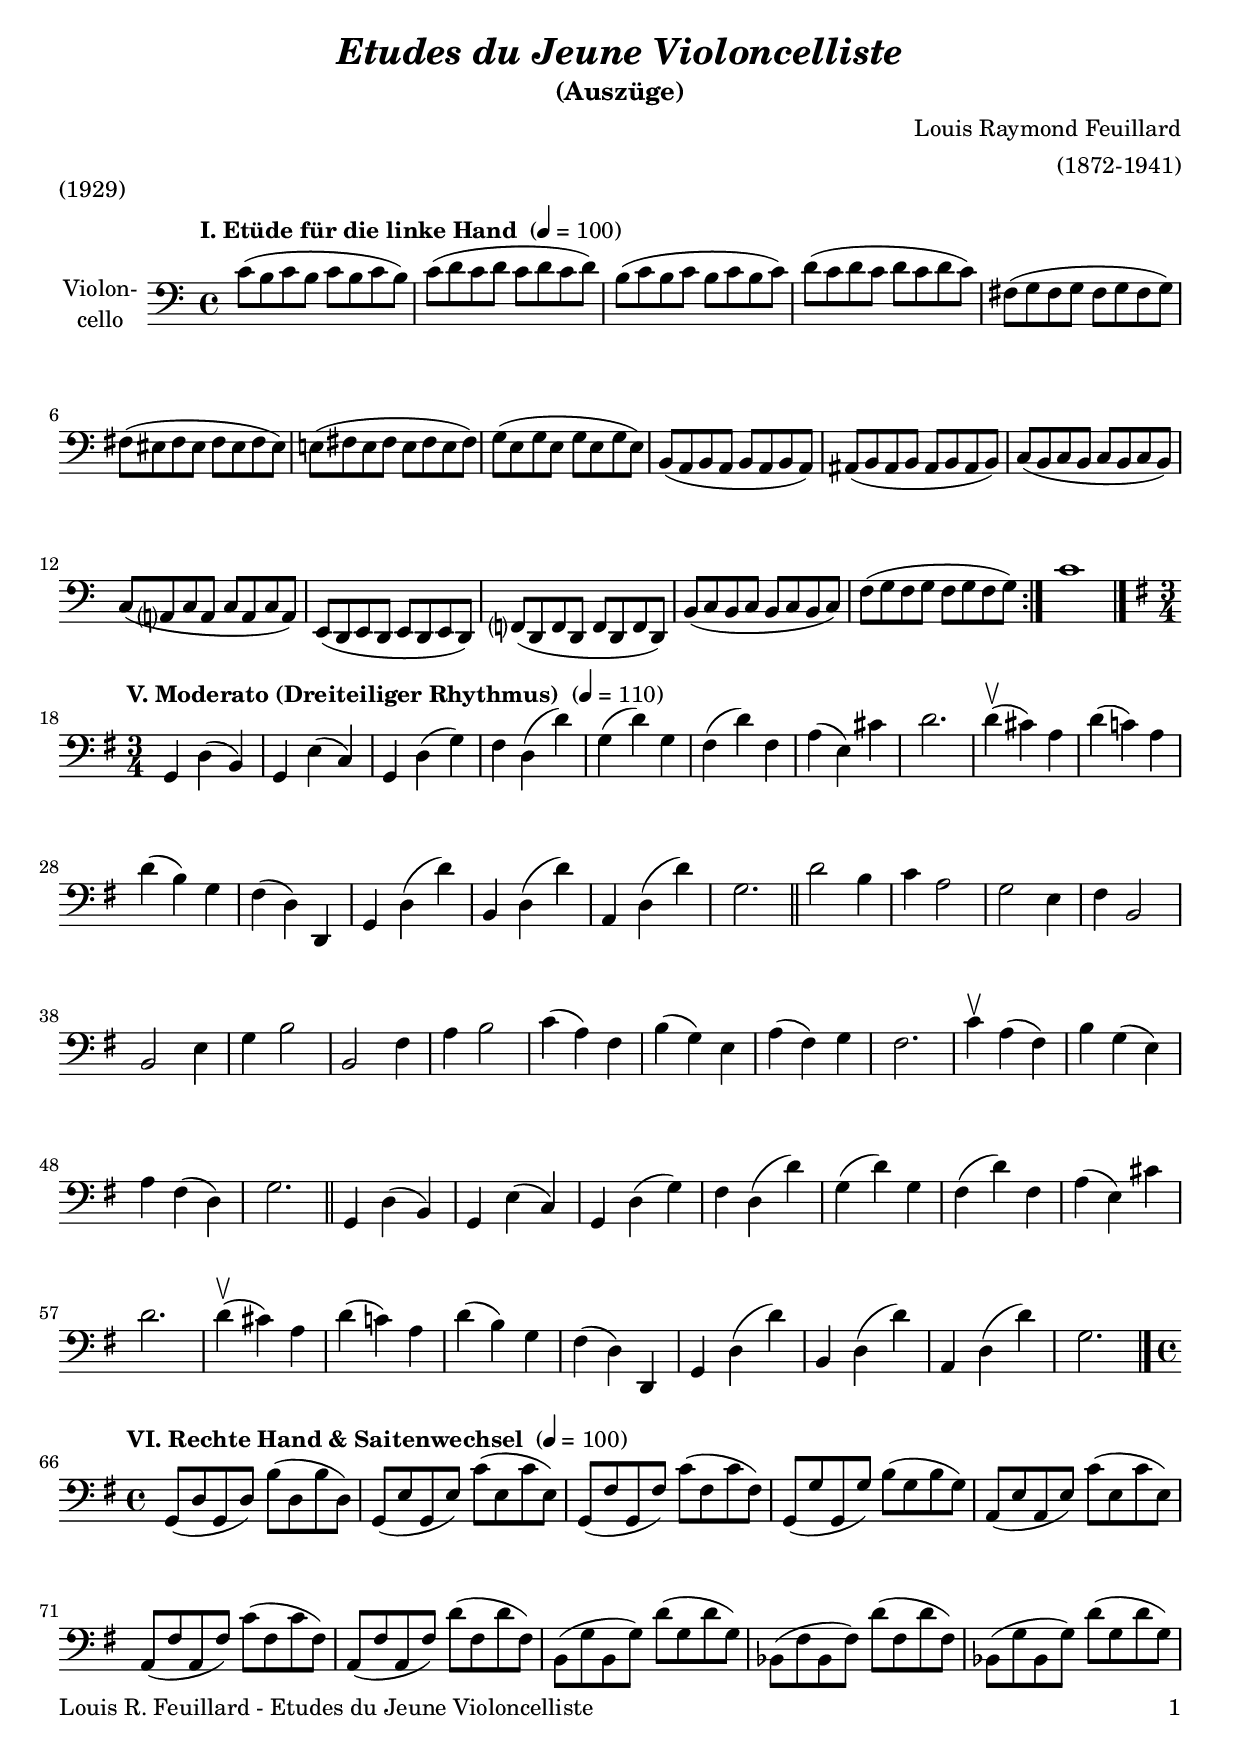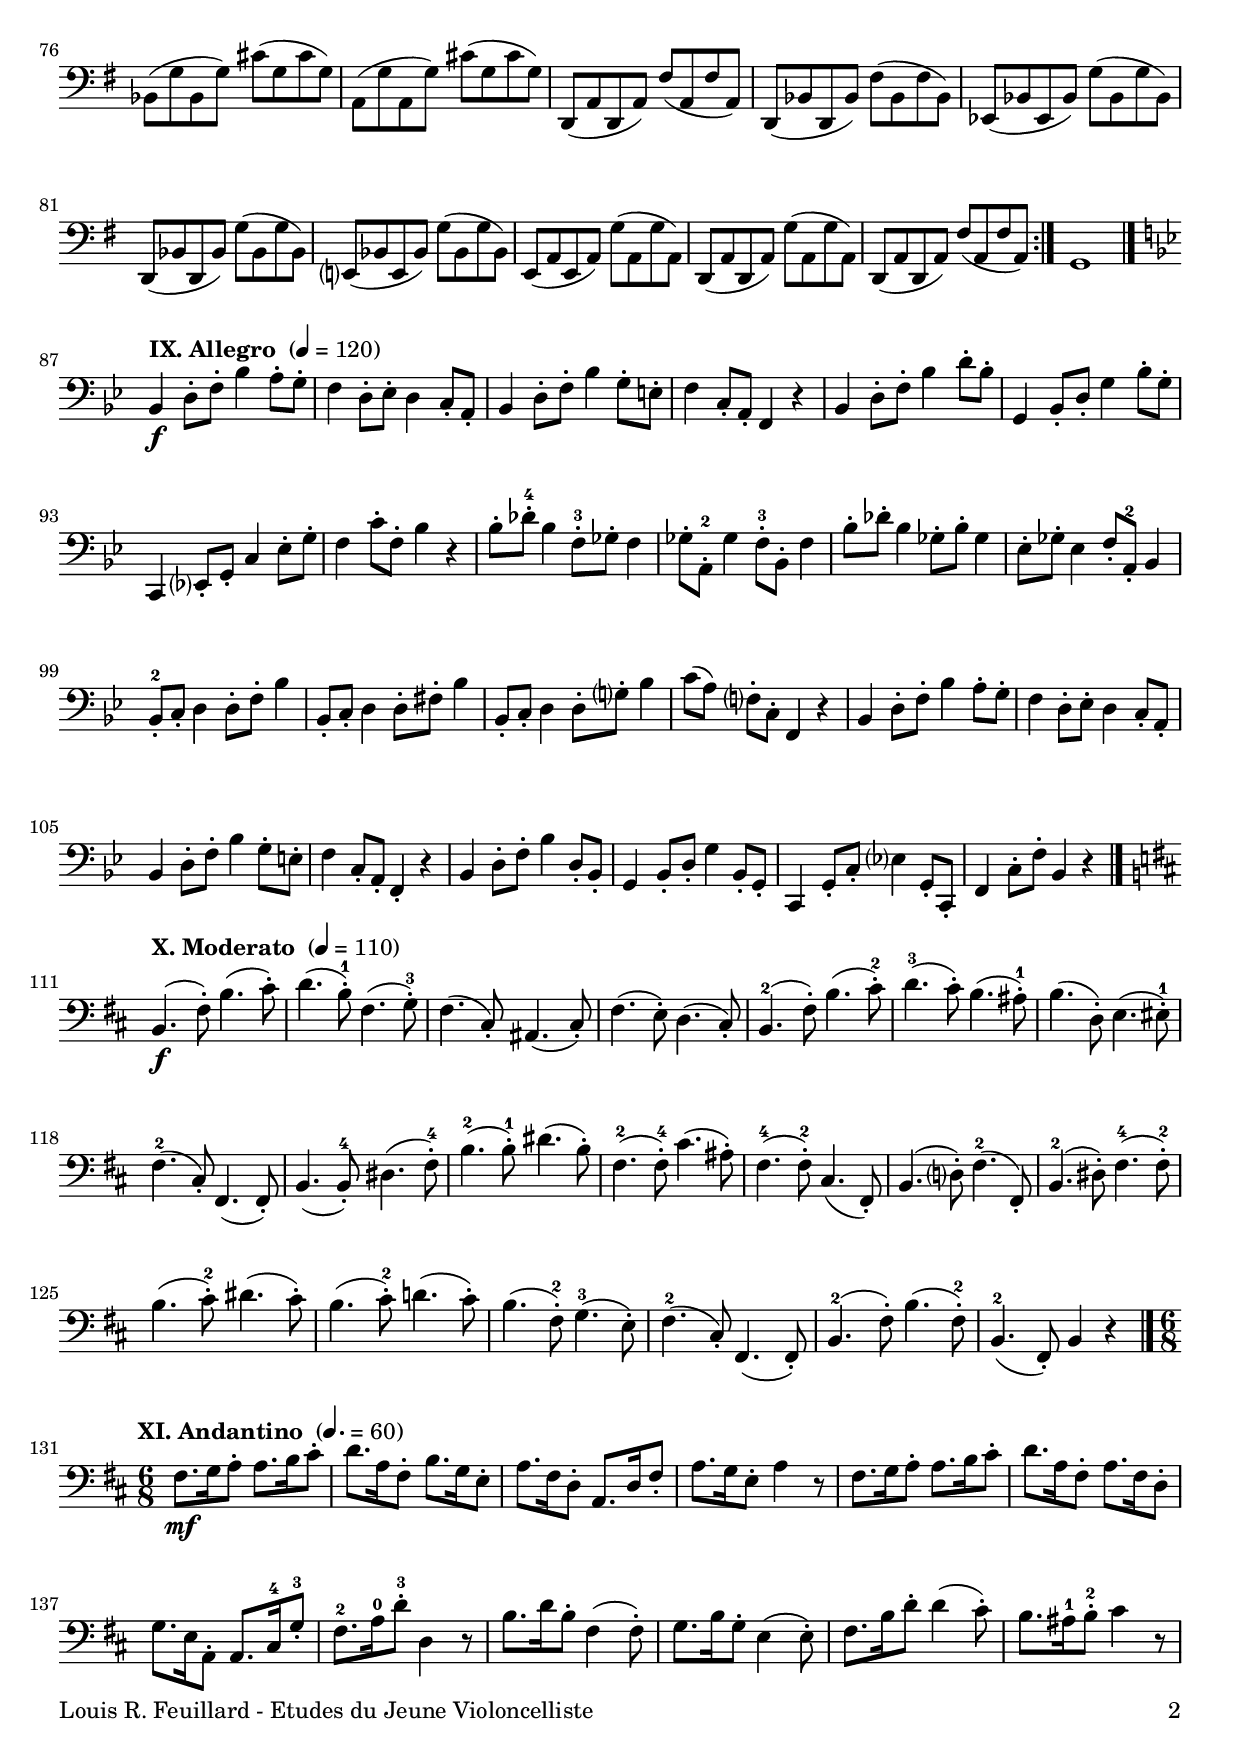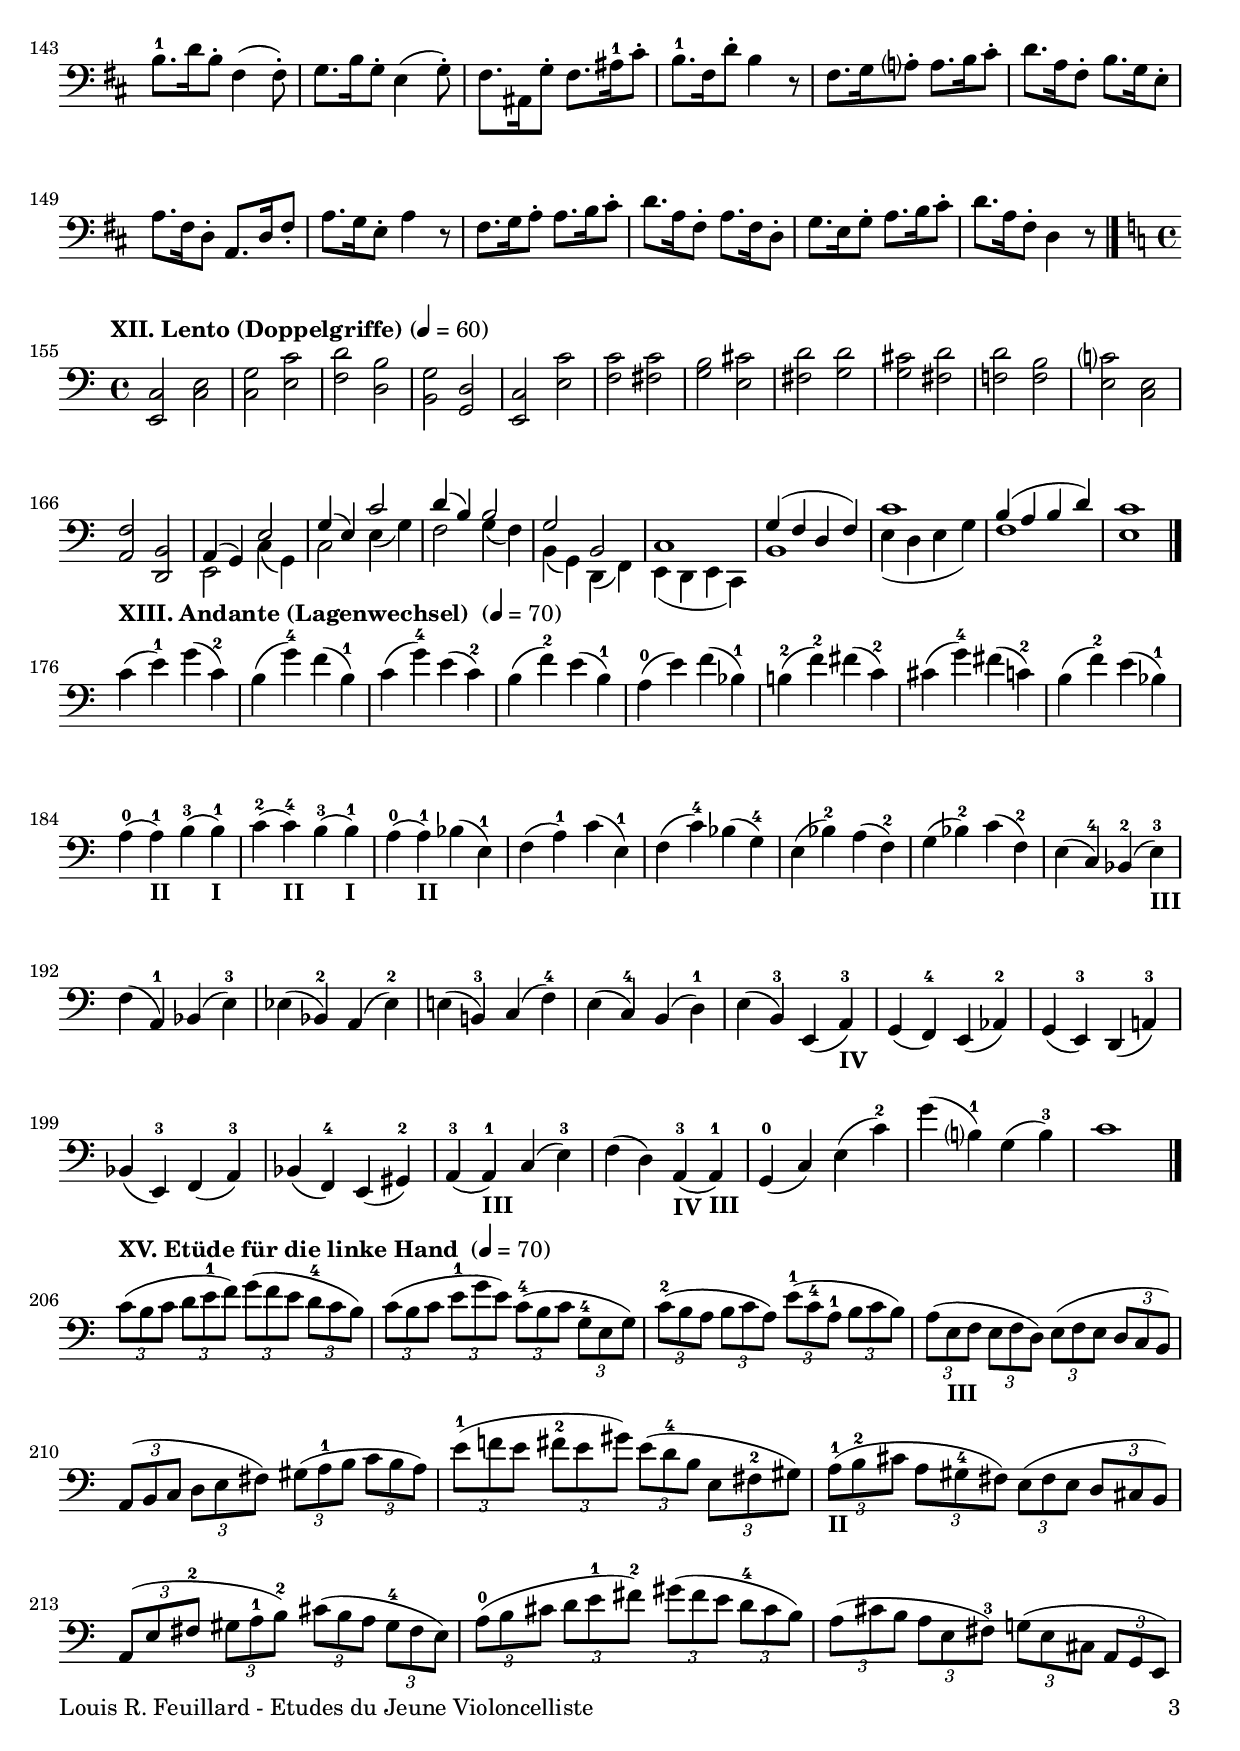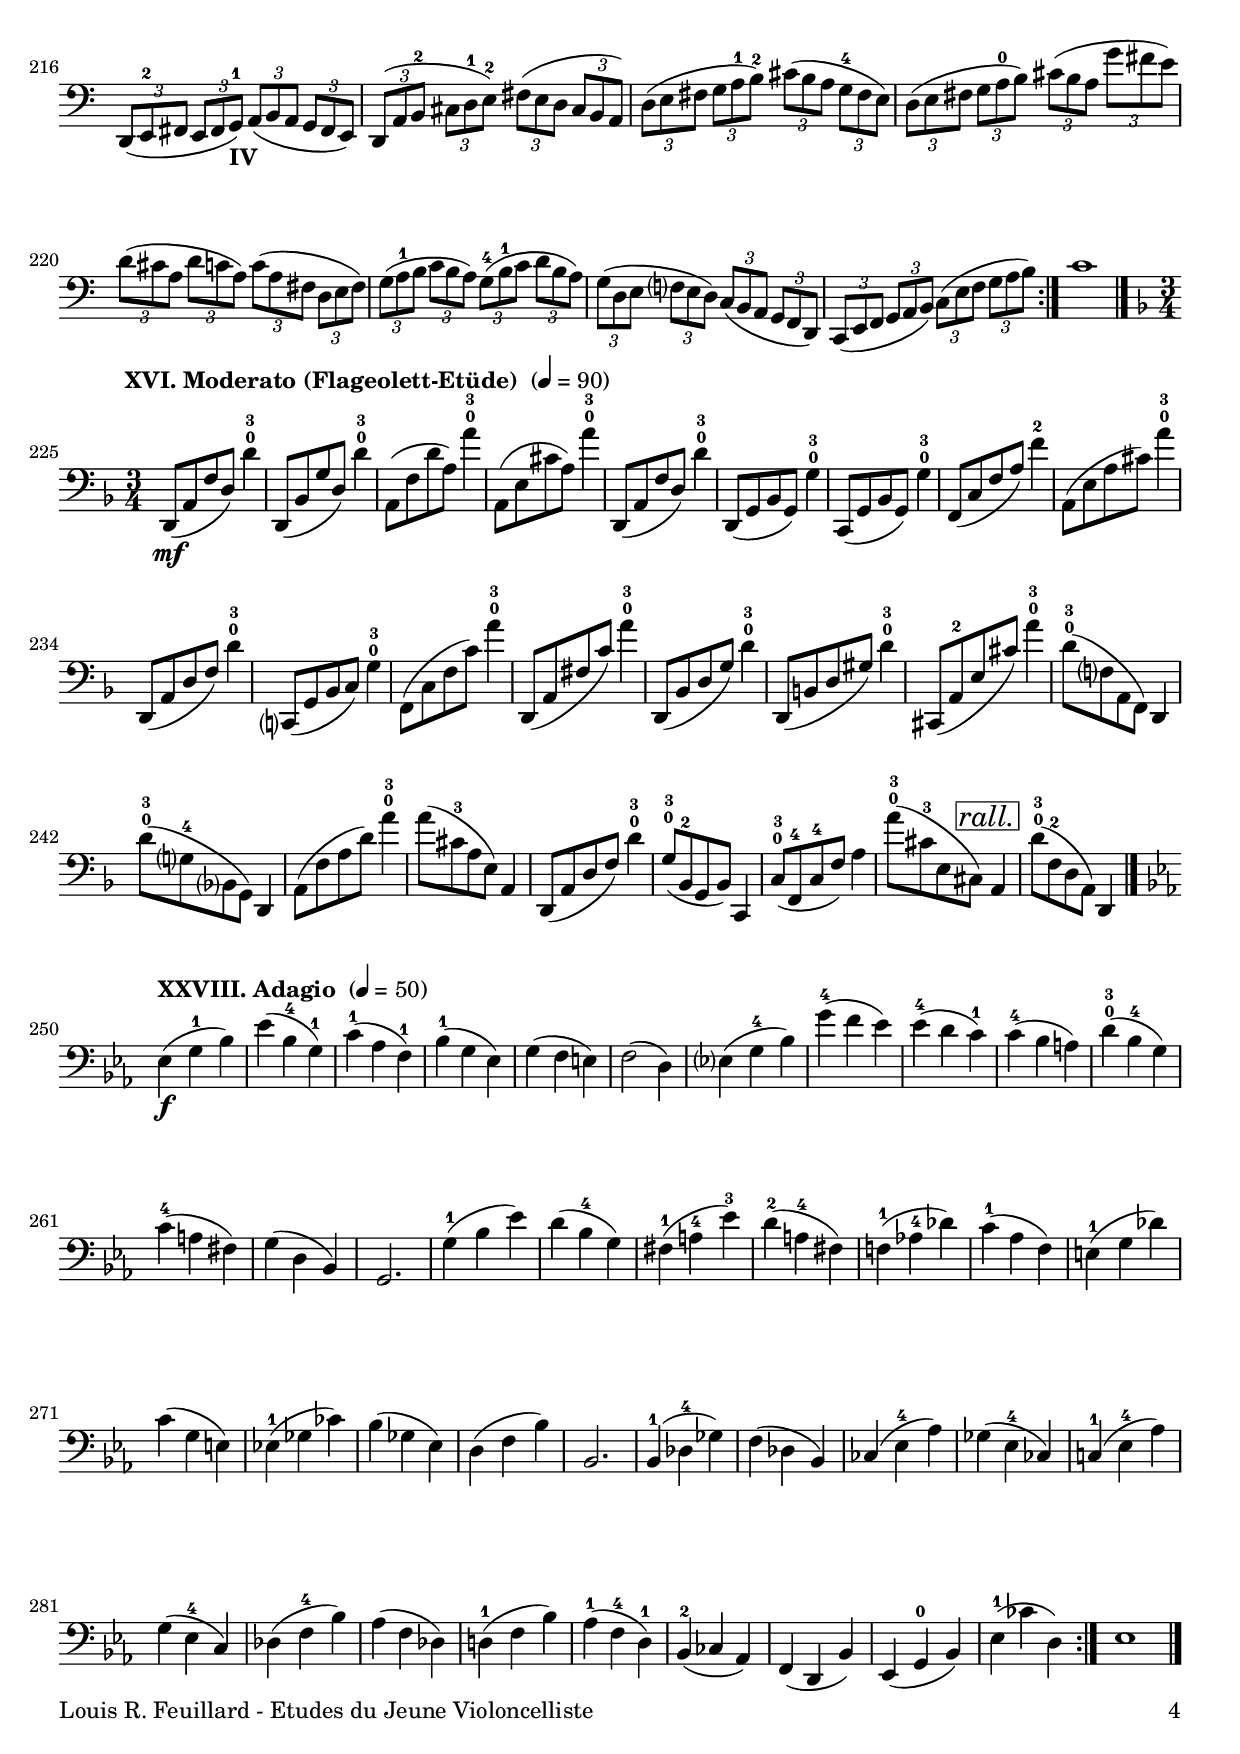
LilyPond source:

\version "2.18.2"
\include "deutsch.ly"
  
#(set-global-staff-size 20)

\header {
  title     = \markup \bold \italic "Etudes du Jeune Violoncelliste"
  subtitle  = "(Auszüge)"
  composer  = "Louis Raymond Feuillard"
  arranger  = "(1872-1941)"
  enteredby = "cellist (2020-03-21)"
  piece     = "(1929)"
}

voiceconsts = {
  \key c \major
  \time 4/4
  \clef "bass"
%  \numericTimeSignature
  \compressFullBarRests
  % Set default beaming for all staves
%  \set Timing.beamExceptions = #'()
%  \set Timing.baseMoment     = #(ly:make-moment 1 4)
%  \set Timing.beatStructure  = #'(1 1 1)
}

micl = "clarinet"
mifl = "flute"
miob = "oboe"
mifh = "french horn"
misx = "tenor sax"
mist = "string ensemble 1"
miba = "cello"
%miba = "bassoon"
mikl = "harpsichord"

introa = {        \tempo "I. Etüde für die linke Hand " 4=100 }
introb = { \break \tempo "V. Moderato (Dreiteiliger Rhythmus) " 4=110
	   \time 3/4 \key g \major
	 }
introc = { \break \tempo "VI. Rechte Hand & Saitenwechsel " 4=100 \time 4/4 }
introd = { \break \tempo "IX. Allegro " 4=120 \key b \major }
introe = { \break \tempo "X. Moderato " 4=110 \key d \major }
introf = { \break \tempo "XI. Andantino " 4.=60 \time 6/8 }
introg = { \break \tempo "XII. Lento (Doppelgriffe)" 4=60
	   \time 4/4 \key c \major
	 }
introh = { \break \tempo "XIII. Andante (Lagenwechsel) " 4=70 }
introi = { \break \tempo "XV. Etüde für die linke Hand " 4=70 }
introj = { \break \tempo "XVI. Moderato (Flageolett-Etüde) " 4=90
	   \time 3/4 \key d \minor }
introk = { \break \tempo "XXVIII. Adagio " 4=50 \key es \major }

rall = \mark \markup \box \italic "rall."
sa = \markup \bold "I"
sd = \markup \bold "II"
sg = \markup \bold "III"
sc = \markup \bold "IV"

va = \relative c' {
  \voiceconsts

  \introa
  \repeat volta 2 {
    c8( h c h c h c h)
    c( d c d c d c d)
    h( c h c h c h c)
    d( c d c d c d c)

    fis,( g fis g fis g fis g)
    fis( eis fis eis fis eis fis eis)
    e!( fis e fis e fis e fis)
    g( e g e g e g e)

    h( a h a h a h a)
    ais( h ais h ais h ais h)
    c( h c h c h c h)
    c( a? c a c a c a)

    e( d e d e d e d)
    f?( d f d f d f d)
    h'( c h c h c h c)
    f( g f g f g f g)
  }
  c1 \bar "|."

  \introb
  g,4 d'( h)
  g e'( c)
  g d'( g)
  fis d( d')
  g,( d') g,
  fis( d') fis,
  a( e) cis'
  d2.
  d4(\upbow cis) a
  d( c!) a
  d( h) g
  fis( d) d,
  g d'( d')
  h, d( d')
  a, d( d')
  g,2. \bar "||"

  d'2 h4
  c a2
  g e4
  fis h,2
  h e4
  g h2
  h, fis'4
  a h2

  c4( a) fis
  h( g) e
  a( fis) g
  fis2.
  c'4\upbow a( fis)
  h g( e)
  a fis( d) g2. \bar "||"
  
  g,4 d'( h)
  g e'( c)
  g d'( g)
  fis d( d')
  g,( d') g,
  fis( d') fis,
  a( e) cis'
  d2.
  d4(\upbow cis) a
  d( c!) a
  d( h) g
  fis( d) d,
  g d'( d')
  h, d( d')
  a, d( d')
  g,2. \bar "|."

  \introc
  \repeat volta 2 {
    g,8( d' g, d') h'( d, h' d,)
    g,( e' g, e') c'( e, c' e,)
    g,( fis' g, fis') c'( fis, c' fis,)
    g,( g' g, g') h( g h g)
    
    a,( e' a, e') c'( e, c' e,)
    a,( fis' a, fis') c'( fis, c' fis,)
    a,( fis' a, fis') d'( fis, d' fis,)
    h,( g' h, g') d'( g, d' g,)

    b,( fis' b, fis') d'( fis, d' fis,)
    b,( g' b, g') d'( g, d' g,)
    b,( g' b, g') cis( g cis g)
    a,( g' a, g') cis( g cis g)

    d,( a' d, a') fis'( a, fis' a,)
    d,( b' d, b') fis'( b, fis' b,)
    es,( b' es, b') g'( b, g' b,)
    d,( b' d, b') g'( b, g' b,)

    e,?( b' e, b') g'( b, g' b,)
    e,( a e a) g'( a, g' a,)
    d,( a' d, a') g'( a, g' a,)
    d,( a' d, a') fis'( a, fis' a,)
  }
  g1 \bar "|."

  \introd
  b4\f d8-. f-. b4 a8-. g-.
  f4 d8-. es-. d4 c8-. a-.
  b4 d8-. f-. b4 g8-. e-.
  f4 c8-. a-. f4 r

  b d8-. f-. b4 d8-. b-.
  g,4 b8-. d-. g4 b8-. g-.
  c,,4 es?8-. g-. c4 es8-. g-.
  f4 c'8-. f,-. b4 r
  b8-. des-.-4 b4 f8-.-3 ges-. f4

  ges8-. a,-.-2 ges'4 f8-.-3 b,-. f'4
  b8-. des-. b4 ges8-. b-. ges4
  es8-. ges-. es4 f8-. a,-.-2 b4
  b8-.-2 c-. d4 d8-. f-. b4
  b,8-. c-. d4 d8-. fis-. b4

  b,8-. c-. d4 d8-. g?-. b4
  c8( a) f?[-. c]-. f,4 r
  b d8-. f-. b4 a8-. g-.
  f4 d8-. es-. d4 c8-. a-.
  b4 d8-. f-. b4 g8-. e-.

  f4 c8-. a-. f4-. r
  b d8-. f-. b4 d,8-. b-.
  g4 b8-. d-. g4 b,8-. g-.
  c,4 g'8-. c-. es?4 g,8-. c,-.
  f4 c'8-. f-. b,4 r \bar "|."

  \introe
  h4.(\f fis'8)-. h4.( cis8)-.
  d4.( h8)-.-1 fis4.( g8)-.-3
  fis4.( cis8)-. ais4.( cis8)-.
  fis4.( e8)-. d4.( cis8)-.
  h4.(-2 fis'8)-. h4.( cis8)-.-2

  d4.(-3 cis8)-. h4.( ais8)-.-1
  h4.( d,8)-. e4.( eis8)-.-1
  fis4.(-2 cis8)-. fis,4.( fis8)-.
  h4.( h8)-.-4 dis4.( fis8)-.-4
  h4.(-2 h8)-.-1 dis4.( h8)-.

  fis4.(-2 fis8)-.-4 cis'4.( ais8)-.
  fis4.(-4 fis8)-.-2 cis4.( fis,8)-.
  h4.( d?8)-. fis4.(-2 fis,8)-.
  h4.(-2 dis8)-. fis4.(-4 fis8)-.-2
  h4.( cis8)-.-2 dis4.( cis8)-.

  h4.( cis8)-.-2 d!4.( cis8)-.
  h4.( fis8)-.-2 g4.(-3 e8)-.
  fis4.(-2 cis8)-. fis,4.( fis8)-.
  h4.(-2 fis'8)-. h4.( fis8)-.-2
  h,4.(-2 fis8)-. h4 r \bar "|."

  \introf
  fis'8.\mf g16 a8-. a8. h16 cis8-.
  d8. a16 fis8-. h8. g16 e8-.
  a8. fis16 d8-. a8. d16 fis8-.
  a8. g16 e8-. a4 r8
  
  fis8. g16 a8-. a8. h16 cis8-.
  d8. a16 fis8-. a8. fis16 d8-.
  g8. e16 a,8-. a8. cis16-4 g'8-.-3
  fis8.-2 a16-0 d8-.-3 d,4 r8
  h'8. d16 h8-. fis4( fis8)-.
  
  g8. h16 g8-. e4( e8)-.
  fis8. h16 d8-. d4( cis8)-.
  h8. ais16-1 h8-.-2 cis4 r8
  h8.-1 d16 h8-. fis4( fis8)-.
  g8. h16 g8-. e4( g8)-.
  
  fis8. ais,16 g'8-. fis8. ais16-1 cis8-.
  h8.-1 fis16 d'8-. h4 r8
  fis8. g16 a?8-. a8. h16 cis8-.
  d8. a16 fis8-. h8. g16 e8-.
  a8. fis16 d8-. a8. d16 fis8-.
  
  a8. g16 e8-. a4 r8
  fis8. g16 a8-. a8. h16 cis8-.
  d8. a16 fis8-. a8. fis16 d8-.
  g8. e16 g8-. a8. h16 cis8-.
  d8. a16 fis8-. d4 r8 \bar "|."

  \introg
  <e, c'>2 <c' e>
  <c g'> <e c'>
  <f d'> <d h'>
  <h g'> <g d'>
  <e c'> <e' c'>
  <f c'> <fis c'>

  <g h> <e cis'>
  <fis d'> <g d'>
  <g cis> <fis d'>
  <f! d'> <f h>
  <e c'?> <c e>
  <a f'> <d, h'>

  << {
    a'4( g) e'2
    g4( e) c'2
    d4( h) h2
    g h,

    c1
    g'4( f d f)
    c'1
    h4( a h d)
  } \\ {
    e,,2 c'4( g)
    c2 e4( g)
    f2 g4( f)
    h,( g) d( f)

    e( d e c)
    h'1
    e4( d e g)
    f1
  } >>
  <e c'> \bar "|."

  \introh
  c'4( e)-1 g( c,)-2
  h( g')-4 f( h,)-1
  c( g')-4 e( c)-2
  h( f')-2 e( h)-1
  a(-0 e') f( b,)-1

  h!(-2 f')-2 fis( c)-2
  cis( g')-4 fis( c)-2
  h( f')-2 e( b)-1
  a(-0 a)-1_\sd h(-3 h)-1_\sa
  c(-2 c)-4_\sd h(-3 h)-1_\sa
  a(-0 a)-1_\sd b( e,)-1

  f( a)-1 c( e,)-1
  f( c')-4 b( g)-4
  e( b')-2 a( f)-2
  g( b)-2 c( f,)-2
  e( c)-4 b(-2 e)-3_\sg
  f( a,)-1 b( e)-3

  es( b)-2 a( es')-2
  e!( h!)-3 c( f)-4
  e( c)-4 h( d)-1
  e( h)-3 e,( a)-3_\sc
  g( f)-4 e( as)-2
  g( e)-3 d( a'!)-3

  b( e,)-3 f( a)-3
  b( f)-4 e( gis)-2
  a(-3 a)-1_\sg c( e)-3
  f( d) a(-3_\sc a)-1_\sg
  g(-0 c) e( c')-2
  g'( h,?)-1 g( h)-3
  c1 \bar "|."

  \introi
  \repeat volta 2 {
    \tuplet 3/2 4 {
      c8( h c d e-1 f) g( f e d-4 c h)
      c( h c e-1 g e) c(-4 h c g-4 e g)
      c(-2 h a h c a) e'(-1 c-4 a-1 h c h)

      a( e_\sg f e f d) e( f e d c h)
      a( h c d e fis) gis( a-1 h c h a)
      e'(-1 f! e fis-2 e gis) e( d-4 h e, fis-2 gis)

      a(-1_\sd h-2 cis a gis-4 fis) e( fis e d cis h)
      a( e' fis-2 gis a-1 h)-2 cis( h a gis-4 fis e)
      a(-0 h cis d e-1 fis)-2 gis( fis e d-4 cis h)

      a( cis h a e fis)-3 g!( e cis a g e)
      d( e-2 fis e fis g)-1_\sc a( h a g fis e)
      d( a' h-2 cis d-1 e)-2 fis( e d cis h a)

      d( e fis g a-1 h)-2 cis( h a g-4 fis e)
      d( e fis g a-0 h) cis( h a g' fis e)
      d( cis a d c a) c( a fis d e fis)

      g( a-1 h c h a) g(-4 h-1 c d h a)
      g( d e f? e d) c( h a g f d)
      c( e f g a h) c( e f g a h)
    }
  }
  c1 \bar "|."

  \introj
  d,,8(\mf a' f' d) d'4-0-3
  d,,8( b' g' d) d'4-0-3
  a,8( f' d' a) a'4-0-3
  a,,8( e' cis' a) a'4-0-3
  d,,,8( a' f' d) d'4-0-3
  d,,8( g b g) g'4-0-3

  c,,8( g' b g) g'4-0-3
  f,8( c' f a) f'4-2
  a,,8( e' a cis) a'4-0-3
  d,,,8( a' d f) d'4-0-3
  c,,?8( g' b c) g'4-0-3
  f,8( c' f c') a'4-0-3

  d,,,8( a' fis' c') a'4-0-3
  d,,,8( b' d g) d'4-0-3
  d,,8( h' d gis) d'4-0-3
  cis,,8( a'-2 e' cis') a'4-0-3
  d,8(-0-3 f,? a, f) d4
  d''8(-0-3 g,?-4 b,? g) d4

  a'8( f' a d) a'4-0-3
  a8( cis,-3 a e) a,4
  d,8( a' d f) d'4-0-3
  g,8(-0-3 b,-2 g b) c,4
  c'8(-0-3 f,-4 c'-4 f) a4
  a'8(-0-3 cis,-3 e, cis) \rall a4
  d'8(-0-3 f,-2 d a) d,4 \bar "|."

  \introk
  \repeat volta 2 {
    es'4(\f g-1 b)
    es( b-4 g)-1
    c(-1 as f-1)
    b(-1 g es)
    g( f e)
    f2( d4)
    es?( g-4 b)
    g'(-4 f es)

    es(-4 d c)-1
    c(-4 b a)
    d(-0-3 b-4 g)
    c(-4 a fis)
    g( d b)
    g2.
    g'4(-1 b es)
    d( b-4 g)

    fis(-1 a-4 es')-3
    d(-2 a-4 fis)
    f!(-1 as!-4 des)
    c(-1 as f)
    e(-1 g des')
    c( g e)
    es!(-1 ges ces)
    b( ges es)

    d( f b)
    b,2.
    b4(-1 des-4 ges)
    f( des b)
    ces( es-4 as)
    ges( es-4 ces)
    c!(-1 es-4 as)
    g( es-4 c)

    des( f-4 b)
    as( f des)
    d!(-1 f b)
    as(-1 f-4 d)-1
    b(-2 ces as)
    f( d b')
    es,( g-0 b)
    es(-1 ces' d,)
  }
  es1 \bar "|."
}


music = \new StaffGroup <<
      \new Staff {
	\set Staff.midiInstrument = \miba
	\set Staff.instrumentName = \markup \center-column { "Violon-" "cello" }
	\transpose c c { \va }
      }
>>

\book {
 \paper {
    print-page-number = ##t
    print-first-page-number = ##t
    ragged-last-bottom = ##f
    oddHeaderMarkup = \markup \null
    evenHeaderMarkup = \markup \null
    oddFooterMarkup = \markup {
      \fill-line {
        \on-the-fly #print-page-number-check-first
	"Louis R. Feuillard - Etudes du Jeune Violoncelliste" \fromproperty #'page:page-number-string
      }
    }
    evenFooterMarkup = \oddFooterMarkup
  }  \score {
    \music
    \layout {}
  }

  \score {
    \unfoldRepeats \music

    \midi {
      \context {
        \Score
      }
    }
  }
}
